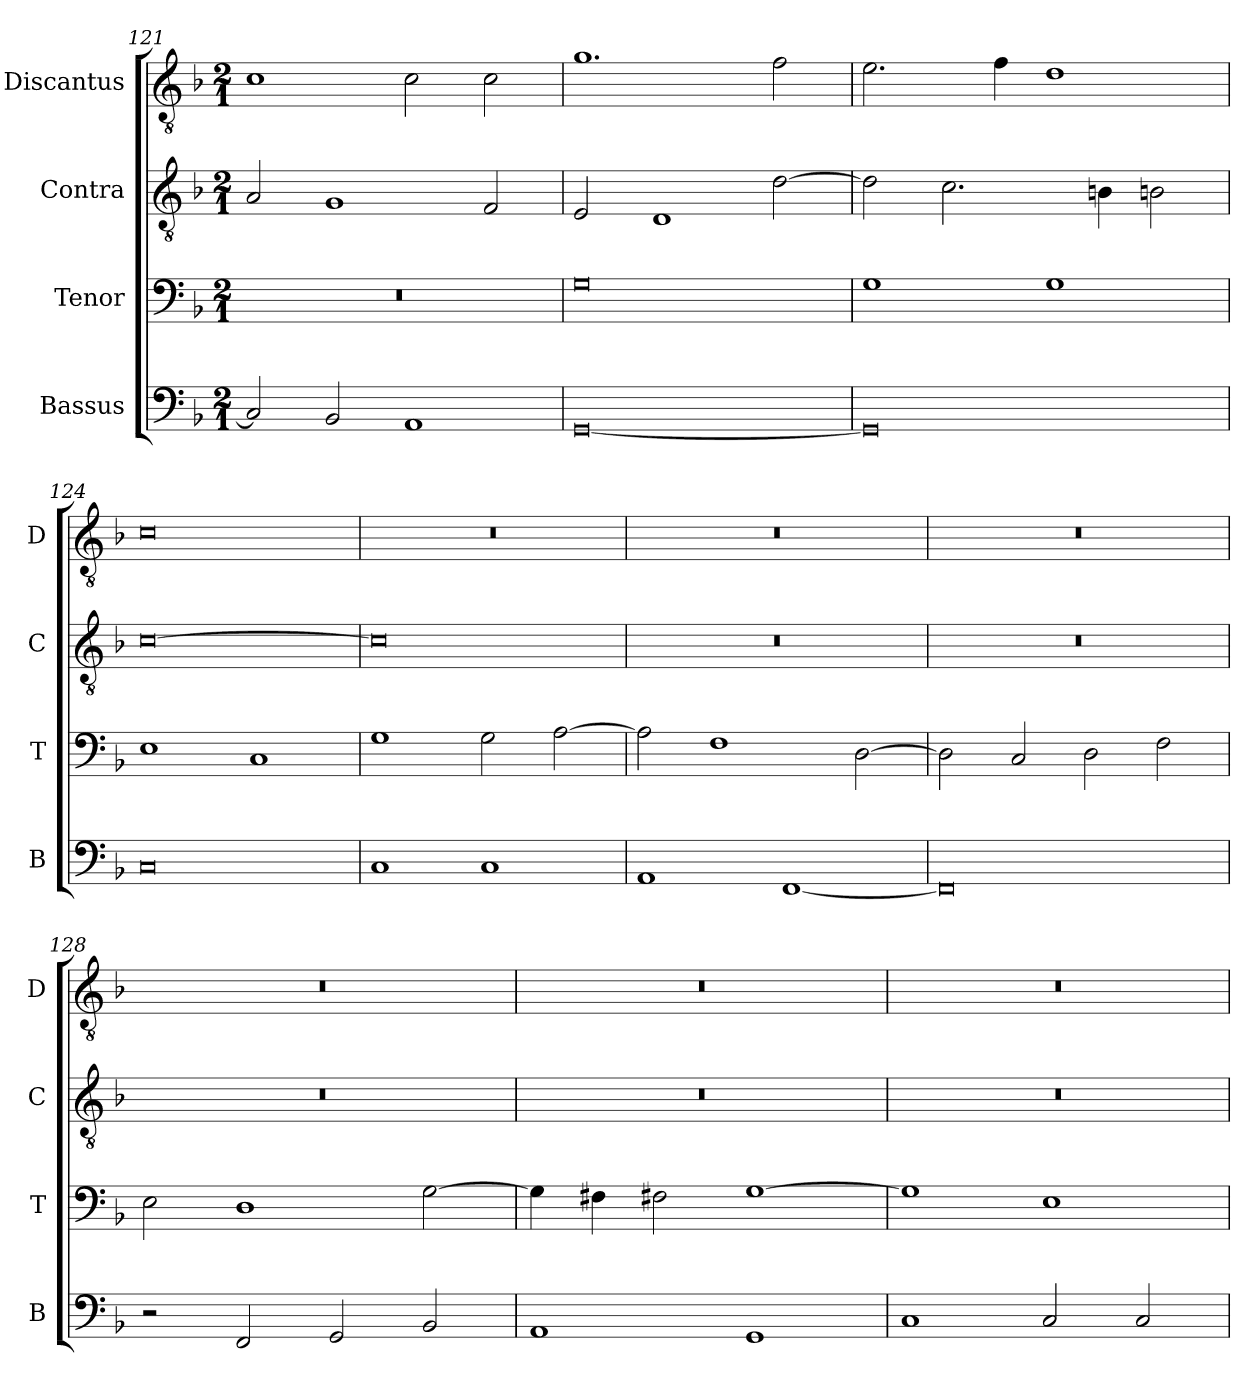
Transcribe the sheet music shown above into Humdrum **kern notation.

**kern	**kern	**kern	**kern
*part4	*part3	*part2	*part1
*staff4	*staff3	*staff2	*staff1
*I"Bassus	*I"Tenor	*I"Contra	*I"Discantus
*I'B	*I'T	*I'C	*I'D
*clefF4	*clefF4	*clefGv2	*clefGv2
*k[b-]	*k[b-]	*k[b-]	*k[b-]
*M2/1	*M2/1	*M2/1	*M2/1
=121	=121	=121	=121
2C/]	0r	2A/	1c
2BB-/	.	1G	.
1AA	.	.	2c\
.	.	2F/	2c\
=122	=122	=122	=122
[0GG	0G	2E/	1.g
.	.	1D	.
.	.	[2d\	2f\
=123	=123	=123	=123
0GG]	1G	2d\]	2.e\
.	.	2.c\	.
.	.	.	4f\
.	1G	.	1d
.	.	4Bn\	.
.	.	2Bn\	.
=124	=124	=124	=124
0C	1E	[0c	0c
.	1C	.	.
=125	=125	=125	=125
1C	1G	0c]	0r
1C	2G\	.	.
.	[2A\	.	.
=126	=126	=126	=126
1AA	2A\]	0r	0r
.	1F	.	.
[1FF	.	.	.
.	[2D\	.	.
=127	=127	=127	=127
0FF]	2D\]	0r	0r
.	2C/	.	.
.	2D\	.	.
.	2F\	.	.
=128	=128	=128	=128
2r	2E\	0r	0r
2FF/	1D	.	.
2GG/	.	.	.
2BB-/	[2G\	.	.
=129	=129	=129	=129
1AA	4G\]	0r	0r
.	4F#X\	.	.
.	2F#X\	.	.
1GG	[1G	.	.
=130	=130	=130	=130
1C	1G]	0r	0r
2C/	1E	.	.
2C/	.	.	.
=	=	=	=
*-	*-	*-	*-
